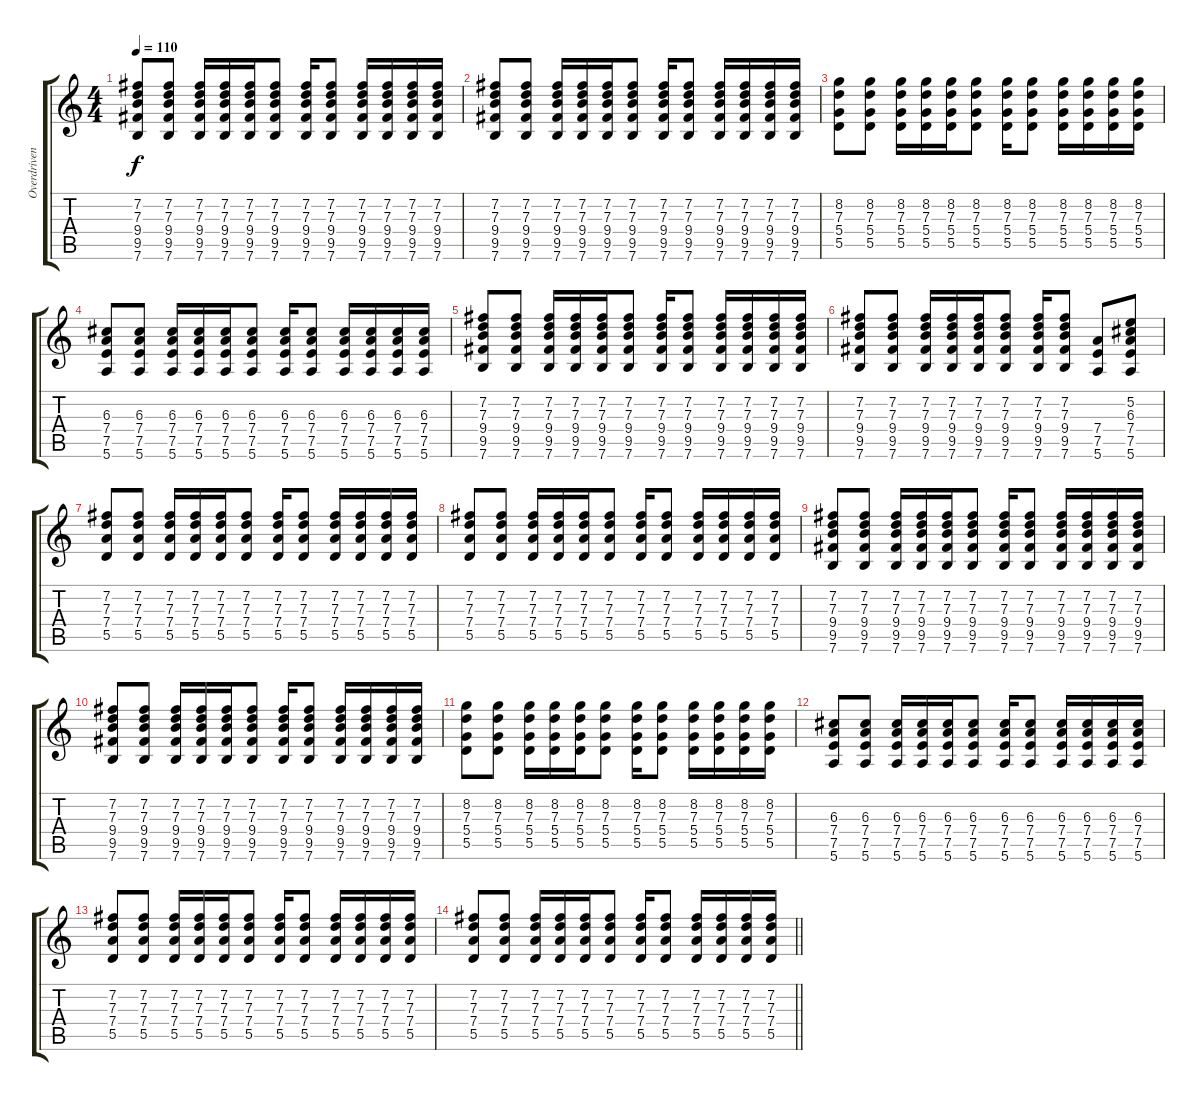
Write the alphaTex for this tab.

\track ("Overdriven" "Overdriven") {instrument electricguitarclean}
\staff {score tabs}
\tuning (E4 B3 G3 D3 A2 E2) {hide}
\ts (4 4)
\tempo 110
\clef g2
\ks c
(7.2 7.3 9.4 9.5 7.6).8{dy f} (7.2 7.3 9.4 9.5 7.6).8 (7.2 7.3 9.4 9.5 7.6).16 (7.2 7.3 9.4 9.5 7.6).16 (7.2 7.3 9.4 9.5 7.6).16 (7.2 7.3 9.4 9.5 7.6).8 (7.2 7.3 9.4 9.5 7.6).16 (7.2 7.3 9.4 9.5 7.6).8 (7.2 7.3 9.4 9.5 7.6).16 (7.2 7.3 9.4 9.5 7.6).16 (7.2 7.3 9.4 9.5 7.6).16 (7.2 7.3 9.4 9.5 7.6).16 |
(7.2 7.3 9.4 9.5 7.6).8 (7.2 7.3 9.4 9.5 7.6).8 (7.2 7.3 9.4 9.5 7.6).16 (7.2 7.3 9.4 9.5 7.6).16 (7.2 7.3 9.4 9.5 7.6).16 (7.2 7.3 9.4 9.5 7.6).8 (7.2 7.3 9.4 9.5 7.6).16 (7.2 7.3 9.4 9.5 7.6).8 (7.2 7.3 9.4 9.5 7.6).16 (7.2 7.3 9.4 9.5 7.6).16 (7.2 7.3 9.4 9.5 7.6).16 (7.2 7.3 9.4 9.5 7.6).16 |
(8.2 7.3 5.4 5.5).8 (8.2 7.3 5.4 5.5).8 (8.2 7.3 5.4 5.5).16 (8.2 7.3 5.4 5.5).16 (8.2 7.3 5.4 5.5).16 (8.2 7.3 5.4 5.5).8 (8.2 7.3 5.4 5.5).16 (8.2 7.3 5.4 5.5).8 (8.2 7.3 5.4 5.5).16 (8.2 7.3 5.4 5.5).16 (8.2 7.3 5.4 5.5).16 (8.2 7.3 5.4 5.5).16 |
(6.3 7.4 7.5 5.6).8 (6.3 7.4 7.5 5.6).8 (6.3 7.4 7.5 5.6).16 (6.3 7.4 7.5 5.6).16 (6.3 7.4 7.5 5.6).16 (6.3 7.4 7.5 5.6).8 (6.3 7.4 7.5 5.6).16 (6.3 7.4 7.5 5.6).8 (6.3 7.4 7.5 5.6).16 (6.3 7.4 7.5 5.6).16 (6.3 7.4 7.5 5.6).16 (6.3 7.4 7.5 5.6).16 |
(7.2 7.3 9.4 9.5 7.6).8 (7.2 7.3 9.4 9.5 7.6).8 (7.2 7.3 9.4 9.5 7.6).16 (7.2 7.3 9.4 9.5 7.6).16 (7.2 7.3 9.4 9.5 7.6).16 (7.2 7.3 9.4 9.5 7.6).8 (7.2 7.3 9.4 9.5 7.6).16 (7.2 7.3 9.4 9.5 7.6).8 (7.2 7.3 9.4 9.5 7.6).16 (7.2 7.3 9.4 9.5 7.6).16 (7.2 7.3 9.4 9.5 7.6).16 (7.2 7.3 9.4 9.5 7.6).16 |
(7.2 7.3 9.4 9.5 7.6).8 (7.2 7.3 9.4 9.5 7.6).8 (7.2 7.3 9.4 9.5 7.6).16 (7.2 7.3 9.4 9.5 7.6).16 (7.2 7.3 9.4 9.5 7.6).16 (7.2 7.3 9.4 9.5 7.6).8 (7.2 7.3 9.4 9.5 7.6).16 (7.2 7.3 9.4 9.5 7.6).8 (7.4 7.5 5.6).8 (5.2 6.3 7.4 7.5 5.6).8 |
(7.2 7.3 7.4 5.5).8 (7.2 7.3 7.4 5.5).8 (7.2 7.3 7.4 5.5).16 (7.2 7.3 7.4 5.5).16 (7.2 7.3 7.4 5.5).16 (7.2 7.3 7.4 5.5).8 (7.2 7.3 7.4 5.5).16 (7.2 7.3 7.4 5.5).8 (7.2 7.3 7.4 5.5).16 (7.2 7.3 7.4 5.5).16 (7.2 7.3 7.4 5.5).16 (7.2 7.3 7.4 5.5).16 |
(7.2 7.3 7.4 5.5).8 (7.2 7.3 7.4 5.5).8 (7.2 7.3 7.4 5.5).16 (7.2 7.3 7.4 5.5).16 (7.2 7.3 7.4 5.5).16 (7.2 7.3 7.4 5.5).8 (7.2 7.3 7.4 5.5).16 (7.2 7.3 7.4 5.5).8 (7.2 7.3 7.4 5.5).16 (7.2 7.3 7.4 5.5).16 (7.2 7.3 7.4 5.5).16 (7.2 7.3 7.4 5.5).16 |
(7.2 7.3 9.4 9.5 7.6).8 (7.2 7.3 9.4 9.5 7.6).8 (7.2 7.3 9.4 9.5 7.6).16 (7.2 7.3 9.4 9.5 7.6).16 (7.2 7.3 9.4 9.5 7.6).16 (7.2 7.3 9.4 9.5 7.6).8 (7.2 7.3 9.4 9.5 7.6).16 (7.2 7.3 9.4 9.5 7.6).8 (7.2 7.3 9.4 9.5 7.6).16 (7.2 7.3 9.4 9.5 7.6).16 (7.2 7.3 9.4 9.5 7.6).16 (7.2 7.3 9.4 9.5 7.6).16 |
(7.2 7.3 9.4 9.5 7.6).8 (7.2 7.3 9.4 9.5 7.6).8 (7.2 7.3 9.4 9.5 7.6).16 (7.2 7.3 9.4 9.5 7.6).16 (7.2 7.3 9.4 9.5 7.6).16 (7.2 7.3 9.4 9.5 7.6).8 (7.2 7.3 9.4 9.5 7.6).16 (7.2 7.3 9.4 9.5 7.6).8 (7.2 7.3 9.4 9.5 7.6).16 (7.2 7.3 9.4 9.5 7.6).16 (7.2 7.3 9.4 9.5 7.6).16 (7.2 7.3 9.4 9.5 7.6).16 |
(8.2 7.3 5.4 5.5).8 (8.2 7.3 5.4 5.5).8 (8.2 7.3 5.4 5.5).16 (8.2 7.3 5.4 5.5).16 (8.2 7.3 5.4 5.5).16 (8.2 7.3 5.4 5.5).8 (8.2 7.3 5.4 5.5).16 (8.2 7.3 5.4 5.5).8 (8.2 7.3 5.4 5.5).16 (8.2 7.3 5.4 5.5).16 (8.2 7.3 5.4 5.5).16 (8.2 7.3 5.4 5.5).16 |
(6.3 7.4 7.5 5.6).8 (6.3 7.4 7.5 5.6).8 (6.3 7.4 7.5 5.6).16 (6.3 7.4 7.5 5.6).16 (6.3 7.4 7.5 5.6).16 (6.3 7.4 7.5 5.6).8 (6.3 7.4 7.5 5.6).16 (6.3 7.4 7.5 5.6).8 (6.3 7.4 7.5 5.6).16 (6.3 7.4 7.5 5.6).16 (6.3 7.4 7.5 5.6).16 (6.3 7.4 7.5 5.6).16 |
(7.2 7.3 7.4 5.5).8 (7.2 7.3 7.4 5.5).8 (7.2 7.3 7.4 5.5).16 (7.2 7.3 7.4 5.5).16 (7.2 7.3 7.4 5.5).16 (7.2 7.3 7.4 5.5).8 (7.2 7.3 7.4 5.5).16 (7.2 7.3 7.4 5.5).8 (7.2 7.3 7.4 5.5).16 (7.2 7.3 7.4 5.5).16 (7.2 7.3 7.4 5.5).16 (7.2 7.3 7.4 5.5).16 |
\barLineRight lightlight
(7.2 7.3 7.4 5.5).8 (7.2 7.3 7.4 5.5).8 (7.2 7.3 7.4 5.5).16 (7.2 7.3 7.4 5.5).16 (7.2 7.3 7.4 5.5).16 (7.2 7.3 7.4 5.5).8 (7.2 7.3 7.4 5.5).16 (7.2 7.3 7.4 5.5).8 (7.2 7.3 7.4 5.5).16 (7.2 7.3 7.4 5.5).16 (7.2 7.3 7.4 5.5).16 (7.2 7.3 7.4 5.5).16
